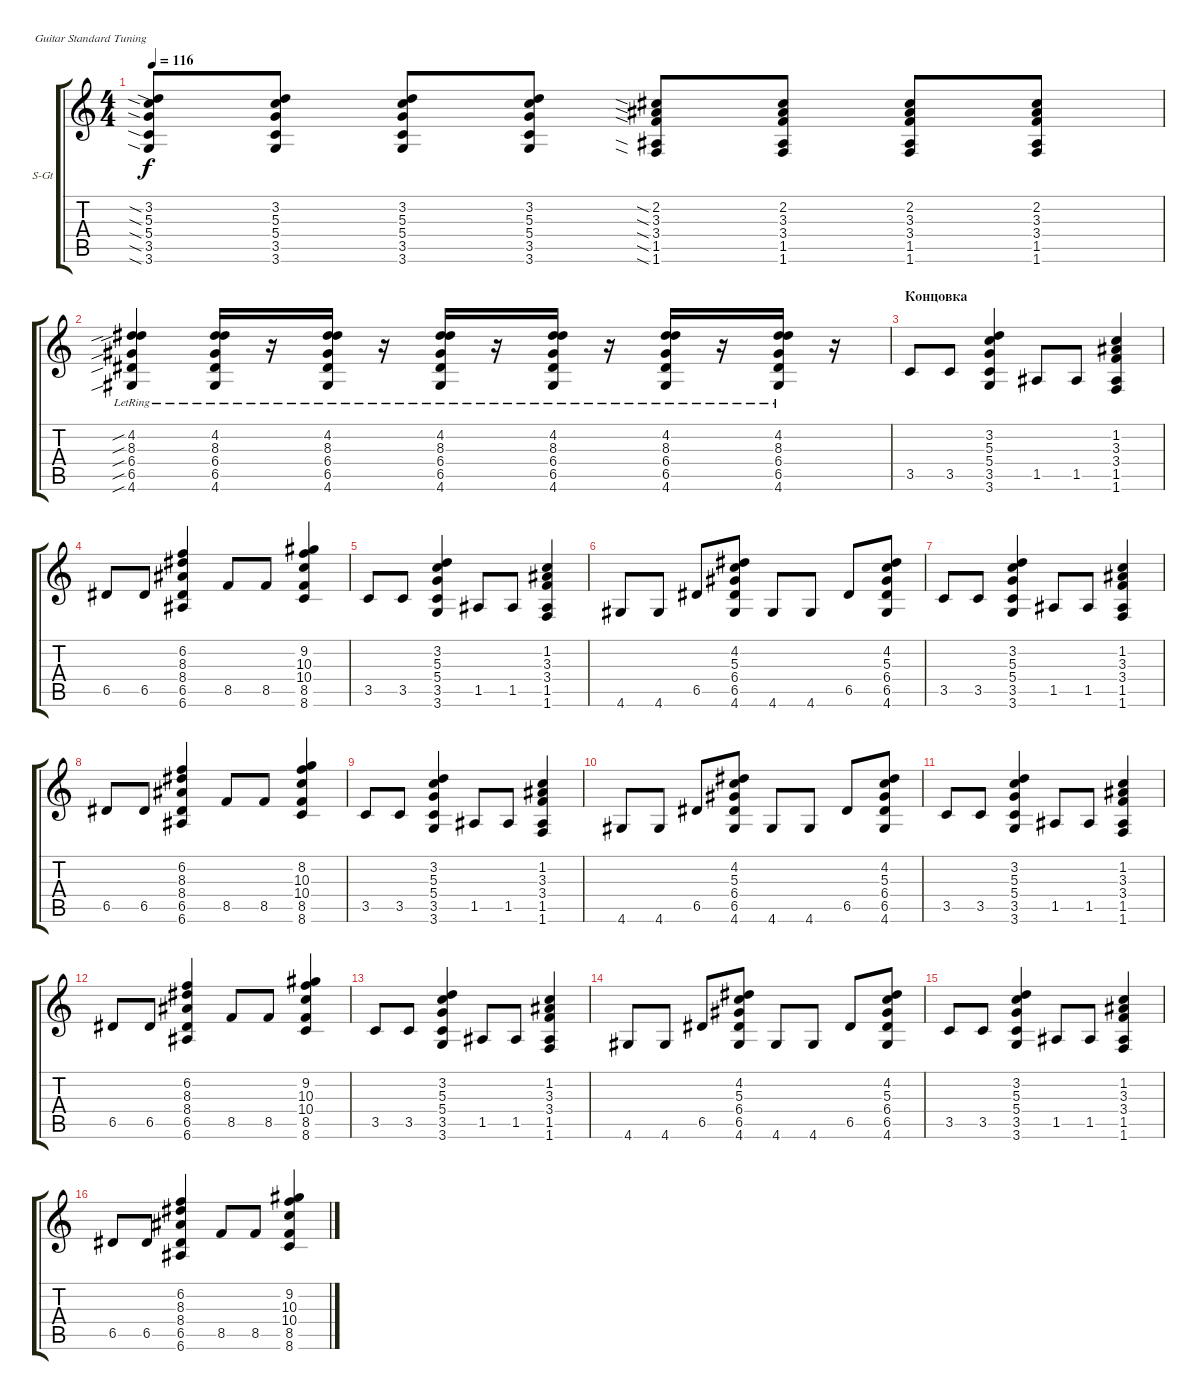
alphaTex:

\defaultSystemsLayout 4
\bracketExtendMode groupsimilarinstruments
\firstSystemTrackNameOrientation horizontal
\otherSystemsTrackNameOrientation horizontal
\track ("Steel Guitar" "S-Gt") {instrument acousticguitarsteel}
\staff {score tabs}
\tuning (E4 B3 G3 D3 A2 E2)
\ts (4 4)
\tempo 116
\clef g2
\ks c
(5.4{sia} 3.5{sia} 3.6{sia} 5.3{sia} 3.2{sia}).8{dy f} (5.4 3.5 3.6 5.3 3.2).8 (5.4 3.5 3.6 5.3 3.2).8 (5.4 3.5 3.6 5.3 3.2).8 (3.4{sia} 1.5{sia} 1.6{sia} 3.3{sia} 2.2{sia}).8 (3.4 1.5 1.6 3.3 2.2).8 (3.4 1.5 1.6 3.3 2.2).8 (3.4 1.5 1.6 3.3 2.2).8 |
(6.5{sib lr} 4.6{sib lr} 6.4{sib lr} 8.3{sib lr} 4.2{sib lr}).4 (6.5{lr} 4.6{lr} 6.4{lr} 8.3{lr} 4.2{lr}).16 r.16 (6.5{lr} 4.6{lr} 6.4{lr} 8.3{lr} 4.2{lr}).16 r.16 (6.5{lr} 4.6{lr} 6.4{lr} 8.3{lr} 4.2{lr}).16 r.16 (6.5{lr} 4.6{lr} 6.4{lr} 8.3{lr} 4.2{lr}).16 r.16 (6.5{lr} 4.6{lr} 6.4{lr} 8.3{lr} 4.2{lr}).16 r.16 (6.5{lr} 4.6{lr} 6.4{lr} 8.3{lr} 4.2{lr}).16 r.16 |
\section ("" "Концовка")
3.5.8 3.5.8 (5.3 5.4 3.5 3.6 3.2).4 1.5.8 1.5.8 (3.3 3.4 1.5 1.2 1.6).4 |
6.5.8 6.5.8 (8.3 8.4 6.5 6.6 6.2).4 8.5.8 8.5.8 (10.3 10.4 8.5 9.2 8.6).4 |
3.5.8 3.5.8 (5.3 5.4 3.5 3.6 3.2).4 1.5.8 1.5.8 (3.3 3.4 1.5 1.2 1.6).4 |
4.6.8 4.6.8 6.5.8 (6.4 6.5 5.3 4.6 4.2).8 4.6.8 4.6.8 6.5.8 (6.4 5.3 6.5 4.6 4.2).8 |
3.5.8 3.5.8 (5.3 5.4 3.5 3.6 3.2).4 1.5.8 1.5.8 (3.3 3.4 1.5 1.2 1.6).4 |
6.5.8 6.5.8 (8.3 8.4 6.5 6.6 6.2).4 8.5.8 8.5.8 (10.3 10.4 8.5 8.2 8.6).4 |
3.5.8 3.5.8 (5.3 5.4 3.5 3.6 3.2).4 1.5.8 1.5.8 (3.3 3.4 1.5 1.2 1.6).4 |
4.6.8 4.6.8 6.5.8 (6.4 4.6 6.5 5.3 4.2).8 4.6.8 4.6.8 6.5.8 (6.4 6.5 4.6 5.3 4.2).8 |
3.5.8 3.5.8 (5.3 5.4 3.5 3.6 3.2).4 1.5.8 1.5.8 (3.3 3.4 1.5 1.2 1.6).4 |
6.5.8 6.5.8 (8.3 8.4 6.5 6.6 6.2).4 8.5.8 8.5.8 (10.3 10.4 8.5 9.2 8.6).4 |
3.5.8 3.5.8 (5.3 5.4 3.5 3.6 3.2).4 1.5.8 1.5.8 (3.3 3.4 1.5 1.2 1.6).4 |
4.6.8 4.6.8 6.5.8 (6.4 4.2 5.3 6.5 4.6).8 4.6.8 4.6.8 6.5.8 (6.4 4.2 5.3 6.5 4.6).8 |
3.5.8 3.5.8 (5.3 5.4 3.5 3.2 3.6).4 1.5.8 1.5.8 (3.3 3.4 1.5 1.6 1.2).4 |
6.5.8 6.5.8 (8.3 8.4 6.5 6.2 6.6).4 8.5.8 8.5.8 (10.3 10.4 8.5 8.6 9.2).4
